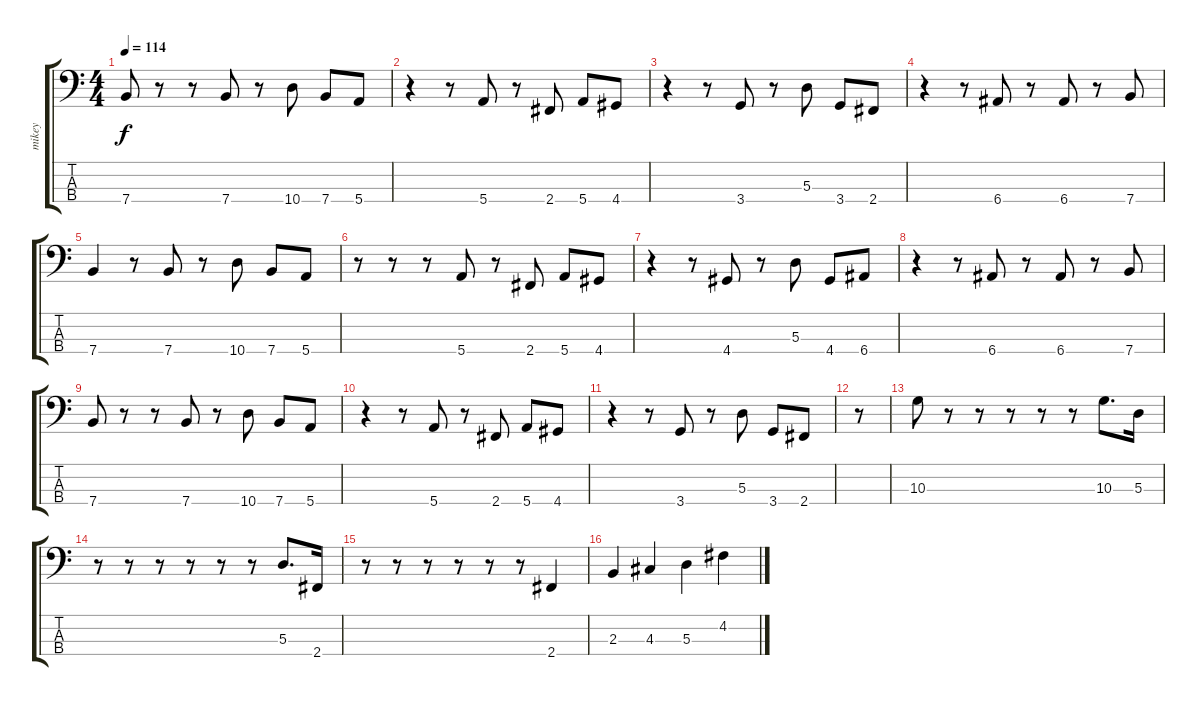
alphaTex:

\track ("mikey" "mikey") {instrument electricbassfinger}
\staff {score tabs}
\tuning (G2 D2 A1 E1) {hide}
\ts (4 4)
\tempo 114
\clef f4
\ks c
7.4.8{dy f} r.8 r.8 7.4.8 r.8 10.4.8 7.4.8 5.4.8 |
r.4 r.8 5.4.8 r.8 2.4.8 5.4.8 4.4.8 |
r.4 r.8 3.4.8 r.8 5.3.8 3.4.8 2.4.8 |
r.4 r.8 6.4.8 r.8 6.4.8 r.8 7.4.8 |
7.4.4 r.8 7.4.8 r.8 10.4.8 7.4.8 5.4.8 |
r.8 r.8 r.8 5.4.8 r.8 2.4.8 5.4.8 4.4.8 |
r.4 r.8 4.4.8 r.8 5.3.8 4.4.8 6.4.8 |
r.4 r.8 6.4.8 r.8 6.4.8 r.8 7.4.8 |
7.4.8 r.8 r.8 7.4.8 r.8 10.4.8 7.4.8 5.4.8 |
r.4 r.8 5.4.8 r.8 2.4.8 5.4.8 4.4.8 |
r.4 r.8 3.4.8 r.8 5.3.8 3.4.8 2.4.8 |
r.8 |
10.3.8 r.8 r.8 r.8 r.8 r.8 10.3.8{d} 5.3.16 |
r.8 r.8 r.8 r.8 r.8 r.8 5.3.8{d} 2.4.16 |
r.8 r.8 r.8 r.8 r.8 r.8 2.4.4 |
2.3.4 4.3.4 5.3.4 4.2.4
